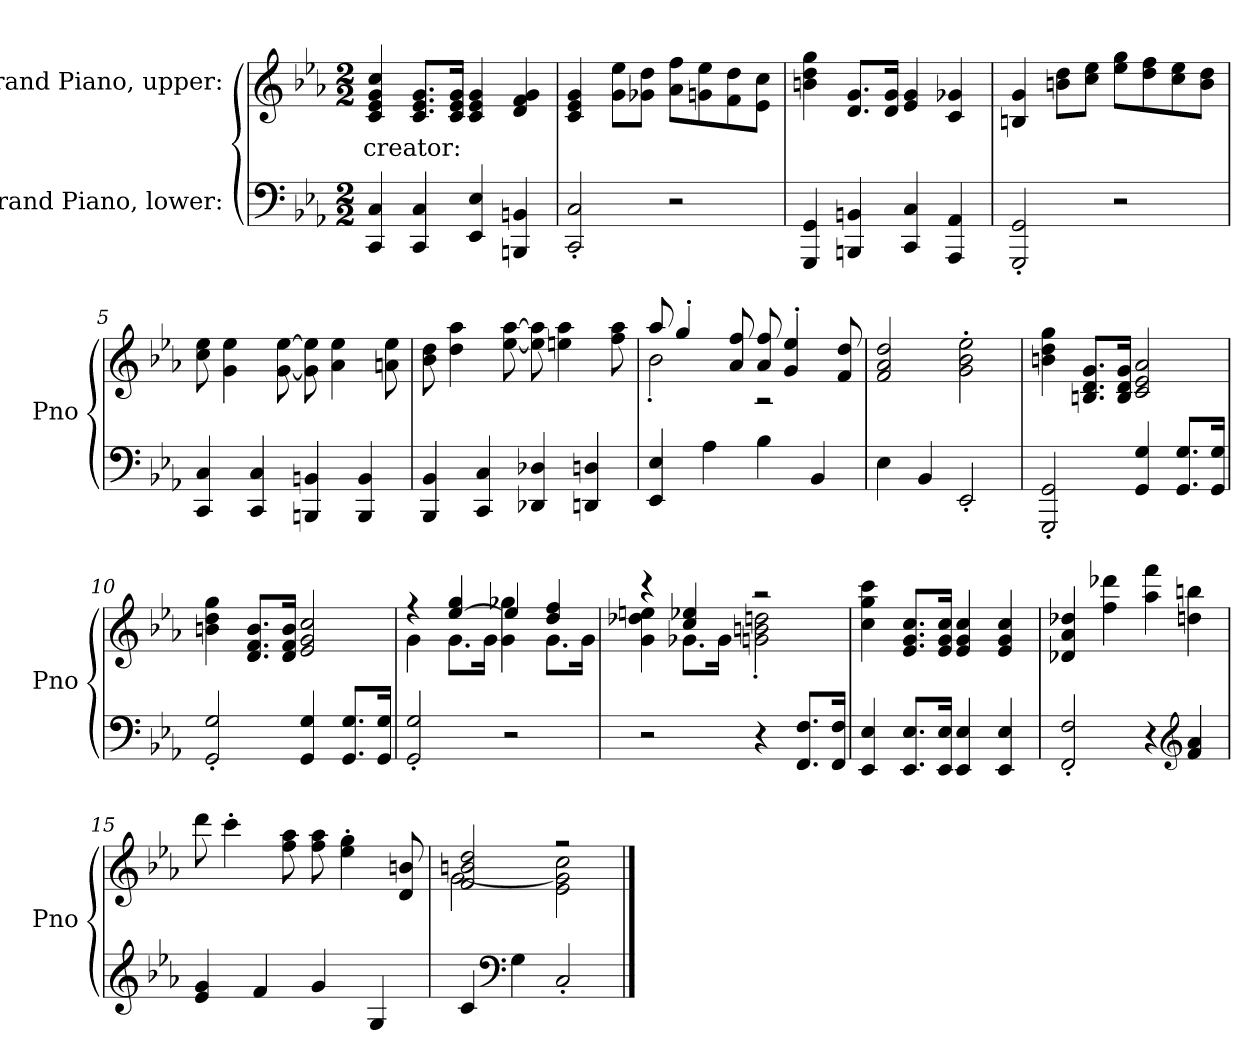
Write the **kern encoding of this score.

**kern	**kern	**text
*part2	*part1	*part1
*staff2	*staff1	*staff1
*I"Grand Piano, lower:	*I"Grand Piano, upper:	*
*I'Pno	*I'Pno	*
*clefF4	*clefG2	*
*k[b-e-a-]	*k[b-e-a-]	*
*M2/2	*M2/2	*
*MM60	*MM60	*
=1	=1	=1
!	!	!LO:LY:b
4CC/ 4C/	4c/ 4e-/ 4g/ 4cc/	creator:
4CC/ 4C/	8.c/ 8.e-/ 8.g/L	.
.	16c/ 16e-/ 16g/Jk	.
4EE-/ 4E-/	4c/ 4e-/ 4g/	.
4BBBn/ 4BBn/	4d/ 4f/ 4g/	.
=2	=2	=2
2CC/' 2C/'	4c/ 4e-/ 4g/	.
.	8g\ 8ee-\L	.
.	8g-X\ 8dd\J	.
2r	8a-\ 8ff\L	.
.	8gn\ 8ee-\	.
.	8f\ 8dd\	.
.	8e-\ 8cc\J	.
=3	=3	=3
4GGG/ 4GG/	4bn\ 4dd\ 4gg\	.
4BBBn/ 4BBn/	8.d/ 8.g/L	.
.	16d/ 16g/Jk	.
4CC/ 4C/	4e-/ 4g/	.
4AAA-/ 4AA-/	4c/ 4g-X/	.
=4	=4	=4
2GGG/' 2GG/'	4Bn/ 4g/	.
.	8bn\ 8dd\L	.
.	8cc\ 8ee-\J	.
2r	8ee-\ 8gg\L	.
.	8dd\ 8ff\	.
.	8cc\ 8ee-\	.
.	8b\ 8dd\J	.
!!LO:LB:g=z
=5	=5	=5
4CC/ 4C/	8cc\ 8ee-\	.
.	4g\ 4ee-\	.
4CC/ 4C/	.	.
.	[8g\ [8ee-\	.
4BBBn/ 4BBn/	8g\] 8ee-\]	.
.	4a-\ 4ee-\	.
4BBB/ 4BB/	.	.
.	8an\ 8ee-\	.
=6	=6	=6
4BBB-/ 4BB-/	8b-\ 8dd\	.
.	4dd\ 4aa-\	.
4CC/ 4C/	.	.
.	[8ee-\ [8aa-\	.
4DD-X/ 4D-X/	8ee-\] 8aa-\]	.
.	4een\ 4aa-\	.
4DDn/ 4Dn/	.	.
.	8ff\ 8aa-\	.
=7	=7	=7
*	*^	*
4EE-/ 4E-/	8aa-/	2b-'\	.
.	4gg'/	.	.
4A-\	.	.	.
.	8a-/ 8ff/	.	.
4B-\	8a-/ 8ff/	2r	.
.	4g/' 4ee-/'	.	.
4BB-/	.	.	.
.	8f/ 8dd/	.	.
*	*v	*v	*
=8	=8	=8
4E-\	2f/ 2a-/ 2dd/	.
4BB-/	.	.
2EE-'/	2g\' 2b-\' 2ee-\'	.
=9	=9	=9
2GGG/' 2GG/'	4bn\ 4dd\ 4gg\	.
.	8.Bn/ 8.d/ 8.g/L	.
.	16B/ 16d/ 16g/Jk	.
4GG/ 4G/	2c/ 2e-/ 2a-/	.
8.GG/ 8.G/L	.	.
16GG/ 16G/Jk	.	.
!!LO:LB:g=z
=10	=10	=10
2GG/' 2G/'	4bn\ 4dd\ 4gg\	.
.	8.d/ 8.f/ 8.b/L	.
.	16d/ 16f/ 16b/Jk	.
4GG/ 4G/	2e-/ 2g/ 2cc/	.
8.GG/ 8.G/L	.	.
16GG/ 16G/Jk	.	.
=11	=11	=11
*	*^	*
2GG/' 2G/'	4r	4g\	.
.	[4ee-/ 4gg/	8.g\L	.
.	.	16g\Jk	.
2r	4ee-/]	4g\ 4gg-X\	.
.	4dd/ 4ff/	8.g\L	.
.	.	16g\Jk	.
=12	=12	=12	=12
2r	4r	4g\ 4dd-X\ 4een\	.
.	4cc/ 4ee-X/	8.g-X\L	.
.	.	16g-\Jk	.
4r	2r	2gn\' 2bn\' 2ddn\'	.
8.FF/ 8.F/L	.	.	.
16FF/ 16F/Jk	.	.	.
*	*v	*v	*
=13	=13	=13
4EE-/ 4E-/	4cc\ 4gg\ 4ccc\	.
8.EE-/ 8.E-/L	8.e-/ 8.g/ 8.cc/L	.
16EE-/ 16E-/Jk	16e-/ 16g/ 16cc/Jk	.
4EE-/ 4E-/	4e-/ 4g/ 4cc/	.
4EE-/ 4E-/	4e-/ 4g/ 4cc/	.
=14	=14	=14
2FF/' 2F/'	4d-X/ 4a-/ 4dd-X/	.
.	4ff\ 4ddd-X\	.
4r	4aa-\ 4fff\	.
*clefG2	*	*
4f/ 4a-/	4ddn\ 4bbn\	.
!!LO:LB:g=z
=15	=15	=15
4e-/ 4g/	8ddd\	.
.	4ccc'\	.
4f/	.	.
.	8ff\ 8aa-\	.
4g/	8ff\ 8aa-\	.
.	4ee-\' 4gg\'	.
4G/	.	.
.	8d/ 8bn/	.
=16	=16	=16
*	*^	*
4c/	2f/ 2bn/ 2dd/	[2g\	.
*clefF4	*	*	*
4G\	.	.	.
2C'/	2r	2e-\ 2g\] 2cc\	.
*	*v	*v	*
==	==	==
*-	*-	*-
